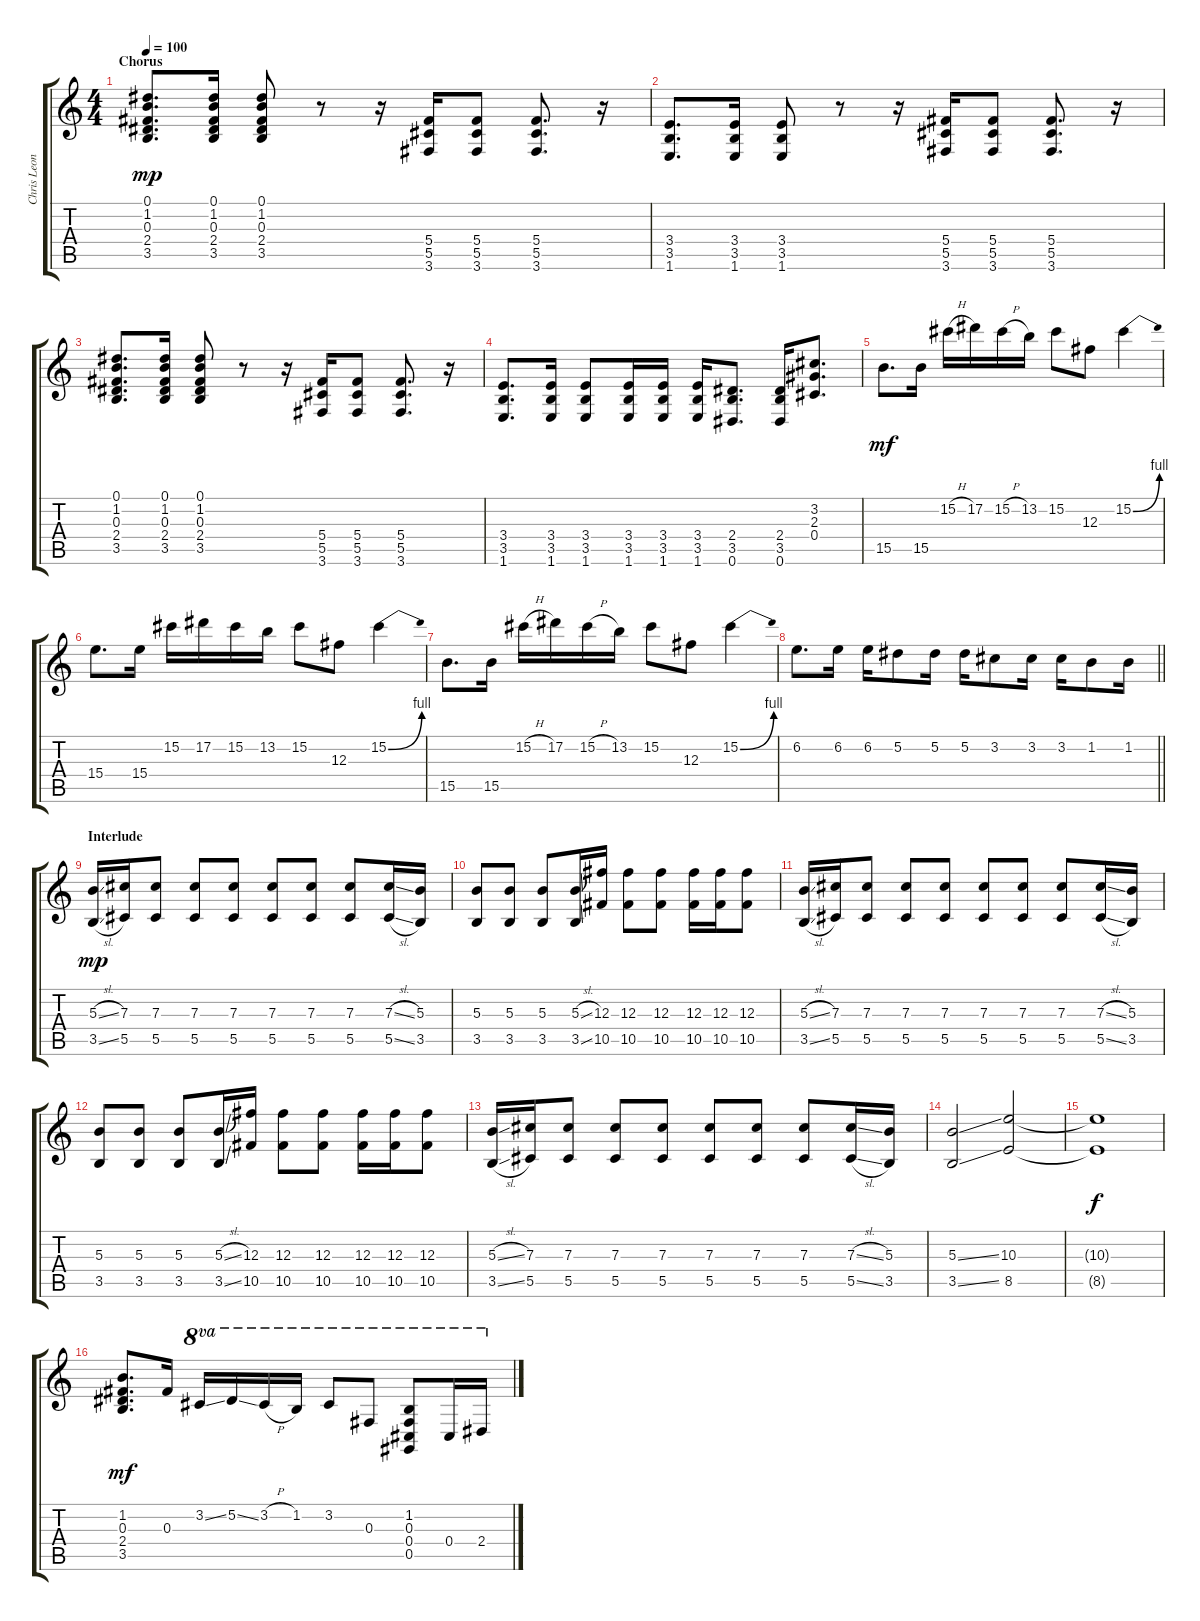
\track ("Chris Leonard" "Chris Leon") {instrument overdrivenguitar}
\staff {score tabs}
\tuning (Eb4 Bb3 Gb3 Db3 Ab2 Eb2) {hide}
\ts (4 4)
\section ("" "Chorus")
\tempo 100
\clef g2
\ks c
(0.1 1.2 0.3 2.4 3.5).8{d dy mp} (0.1 1.2 0.3 2.4 3.5).16 (0.1 1.2 0.3 2.4 3.5).8 r.8 r.16 (5.4 5.5 3.6).16 (5.4 5.5 3.6).8 (5.4 5.5 3.6).8{d} r.16 |
(3.4 3.5 1.6).8{d} (3.4 3.5 1.6).16 (3.4 3.5 1.6).8 r.8 r.16 (5.4 5.5 3.6).16 (5.4 5.5 3.6).8 (5.4 5.5 3.6).8{d} r.16 |
(0.1 1.2 0.3 2.4 3.5).8{d} (0.1 1.2 0.3 2.4 3.5).16 (0.1 1.2 0.3 2.4 3.5).8 r.8 r.16 (5.4 5.5 3.6).16 (5.4 5.5 3.6).8 (5.4 5.5 3.6).8{d} r.16 |
(3.4 3.5 1.6).8{d} (3.4 3.5 1.6).16 (3.4 3.5 1.6).8 (3.4 3.5 1.6).16 (3.4 3.5 1.6).16 (3.4 3.5 1.6).16 (2.4 3.5 0.6).8{d} (2.4 3.5 0.6).16 (3.2 2.3 0.4).8{d} |
15.5.8{d dy mf} 15.5.16 15.2{h}.16 17.2.16 15.2{h}.16 13.2.16 15.2.8 12.3.8 15.2{be (bend 0 0 60 4)}.4 |
15.4.8{d} 15.4.16 15.2.16 17.2.16 15.2.16 13.2.16 15.2.8 12.3.8 15.2{be (bend 0 0 60 4)}.4 |
15.5.8{d} 15.5.16 15.2{h}.16 17.2.16 15.2{h}.16 13.2.16 15.2.8 12.3.8 15.2{be (bend 0 0 60 4)}.4 |
\barLineRight lightlight
6.2.8{d} 6.2.16 6.2.16 5.2.8 5.2.16 5.2.16 3.2.8 3.2.16 3.2.16 1.2.8 1.2.16 |
\section ("" "Interlude")
(5.3{sl} 3.5{sl}).16{dy mp} (7.3 5.5).16 (7.3 5.5).8 (7.3 5.5).8 (7.3 5.5).8 (7.3 5.5).8 (7.3 5.5).8 (7.3 5.5).8 (7.3{sl} 5.5{sl}).16 (5.3 3.5).16 |
(5.3 3.5).8 (5.3 3.5).8 (5.3 3.5).8 (5.3{sl} 3.5{ss}).16 (12.3 10.5).16 (12.3 10.5).8 (12.3 10.5).8 (12.3 10.5).16 (12.3 10.5).16 (12.3 10.5).8 |
(5.3{sl} 3.5{sl}).16 (7.3 5.5).16 (7.3 5.5).8 (7.3 5.5).8 (7.3 5.5).8 (7.3 5.5).8 (7.3 5.5).8 (7.3 5.5).8 (7.3{sl} 5.5{sl}).16 (5.3 3.5).16 |
(5.3 3.5).8 (5.3 3.5).8 (5.3 3.5).8 (5.3{sl} 3.5{ss}).16 (12.3 10.5).16 (12.3 10.5).8 (12.3 10.5).8 (12.3 10.5).16 (12.3 10.5).16 (12.3 10.5).8 |
(5.3{sl} 3.5{sl}).16 (7.3 5.5).16 (7.3 5.5).8 (7.3 5.5).8 (7.3 5.5).8 (7.3 5.5).8 (7.3 5.5).8 (7.3 5.5).8 (7.3{sl} 5.5{sl}).16 (5.3 3.5).16 |
(5.3{ss} 3.5{ss}).2 (10.3 8.5).2 |
(10.3{t} 8.5{t}).1{dy f} |
(1.2 0.3 2.4 3.5).8{d dy mf instrument acousticguitarsteel} 0.3.16 3.2{ss}.16{ot 8va} 5.2{ss}.16{ot 8va} 3.2{h}.16{ot 8va} 1.2.16{ot 8va} 3.2.8{ot 8va} 0.3.8{ot 8va} (1.2 0.3 0.4 0.5).8{ot 8va} 0.4.16{ot 8va} 2.4.16{ot 8va}
